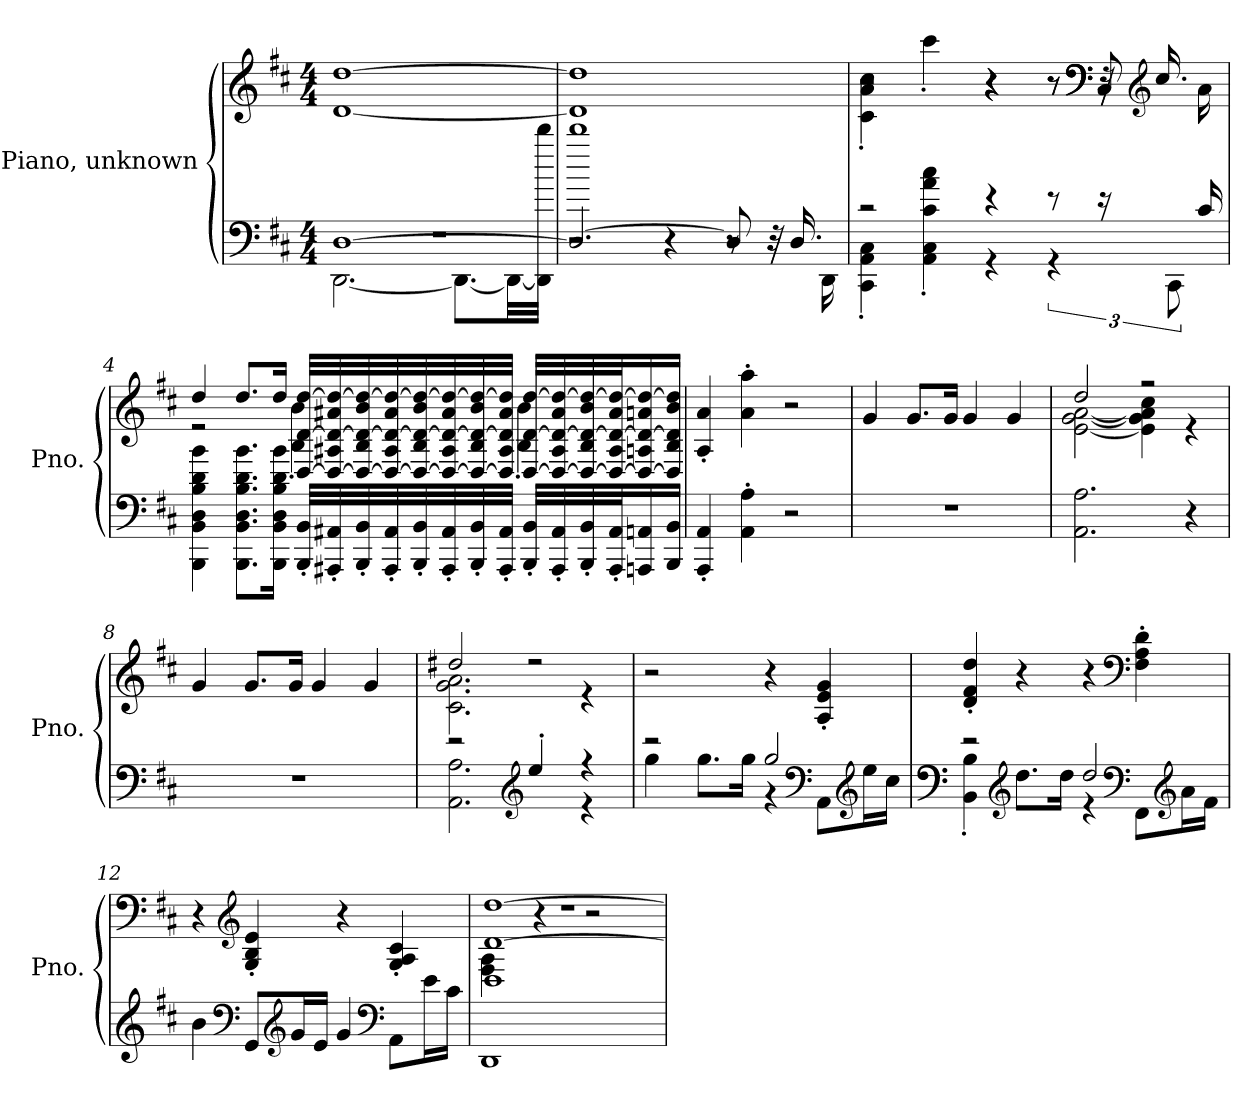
**kern	**kern
*part1	*part1
*staff2	*staff1
*I"Piano, unknown	*
*I'Pno.	*
*clefF4	*clefG2
*k[f#c#]	*k[f#c#]
*M4/4	*M4/4
*MM120	*MM120
=1	=1
*^	*
*	*^	*
1r	[2.DD\	[1D	[1d [1dd
.	8.DD\L_	.	.
.	32DD\LL_	.	.
.	32DD\] 32ddd\JJJ	.	.
=2	=2	=2	=2
1ddd	2r	2.D/_	1d] 1dd]
.	4r	.	.
.	8r	8D/]	.
.	16r	32r	.
.	.	16.D/	.
.	16DD\	.	.
*	*v	*v	*
=3	=3	=3
*	*	*^
*	*	*	*^
2r	4CC#\' 4AA\' 4C#\'	2r	4c#\' 4a\' 4cc#\'	2r
.	4AA\' 4C#\' 4c#\' 4a\' 4cc#\'	.	4ccc#'\	.
4r	4r	4r	4r	4r
8r	6r	8r	8r	8r
*	*	*clefF4	*	*
16r	.	32r	16r	8C#/
*	*	*clefG2	*	*
.	.	16.cc#/	.	.
.	12CC#\	.	.	.
16c#/	.	.	16a\	.
*v	*v	*	*	*
*	*	*v	*v
!!LO:LB:g=z
=4	=4	=4
4BBB\ 4BB\ 4D\ 4B\ 4d\ 4b\	4dd/	2r
8.BBB\ 8.BB\ 8.D\ 8.B\ 8.d\ 8.b\L	8.dd/L	.
16BBB\ 16BB\ 16D\ 16B\ 16d\ 16b\Jk	16dd/Jk	.
32BBB/' 32BB/'LLL	[32D/ [32d/ [32dd/LLL	4B\' 4b\'
32AAA#X/' 32AA#X/'	32D/_ 32A#X/ 32d/_ 32a#X/ 32dd/_	.
32BBB/' 32BB/'	32D/_ 32B/ 32d/_ 32b/ 32dd/_	.
32AAA#/' 32AA#/'	32D/_ 32A#/ 32d/_ 32a#/ 32dd/_	.
32BBB/' 32BB/'	32D/_ 32B/ 32d/_ 32b/ 32dd/_	.
32AAA#/' 32AA#/'	32D/_ 32A#/ 32d/_ 32a#/ 32dd/_	.
32BBB/' 32BB/'	32D/_ 32B/ 32d/_ 32b/ 32dd/_	.
32AAA#/' 32AA#/'JJJ	32D/] 32A#/ 32d/] 32a#/ 32dd/]JJJ	.
32BBB/' 32BB/'LLL	[32D/ [32d/ [32dd/LLL	4B\' 4b\'
32AAA#/' 32AA#/'	32D/_ 32A#/ 32d/_ 32a#/ 32dd/_	.
32BBB/' 32BB/'	32D/_ 32B/ 32d/_ 32b/ 32dd/_	.
32AAA#/' 32AA#/'J	32D/_ 32A#/ 32d/_ 32a#/ 32dd/_J	.
16AAAn/ 16AAn/	16D/_ 16An/ 16d/_ 16an/ 16dd/_	.
16BBB/ 16BB/JJ	16D/] 16B/ 16d/] 16b/ 16dd/]JJ	.
*	*v	*v
=5	=5
4AAA/' 4AA/'	4A/' 4a/'
4AA\' 4A\'	4a\' 4aa\'
2r	2r
=6	=6
1r	4g/
.	8.g/L
.	16g/Jk
.	4g/
.	4g/
=7	=7
*	*^
2.AA\ 2.A\	2dd/	[2e\ [2g\ [2a\
.	2r	4e\] 4g\] 4a\] 4cc#\
4r	.	4r
*	*v	*v
!!LO:LB:g=z
=8	=8
1r	4g/
.	8.g/L
.	16g/Jk
.	4g/
.	4g/
=9	=9
*^	*^
2r	2.AA\ 2.A\	2dd#X/	2.c#\ 2.g\ 2.a\
*clefG2	*	*	*
4ee'/	.	2r	.
4r	4r	.	4r
*	*	*v	*v
=10	=10	=10
2r	4gg\	2r
.	8.gg\L	.
.	16gg\Jk	.
2gg/	4r	4r
*clefF4	*	*
.	8AA\L	4A/' 4e/' 4g/'
*clefG2	*	*
.	16ee\L	.
.	16cc#\JJ	.
=11	=11	=11
*clefF4	*	*
2r	4BB\' 4B\'	4d/' 4f#/' 4dd/'
*clefG2	*	*
.	8.dd\L	4r
.	16dd\Jk	.
2dd/	4r	4r
*clefF4	*	*clefF4
.	8FF#\L	4F#\' 4A\' 4d\'
*clefG2	*	*
.	16a\L	.
.	16f#\JJ	.
*v	*v	*
!!LO:LB:g=z
=12	=12
4b\	4r
*clefF4	*clefG2
8GG/L	4G/' 4B/' 4e/'
*clefG2	*
16g/L	.
16e/JJ	.
4g/	4r
*clefF4	*
8AA\L	4G/' 4A/' 4c#/'
16e\L	.
16c#\JJ	.
=13	=13
*	*^
*	*	*^
1DD	1r	4F#\ 4A\	1D [1d [1dd
.	.	4r	.
.	.	2r	.
*	*v	*v	*v
=	=
*-	*-
